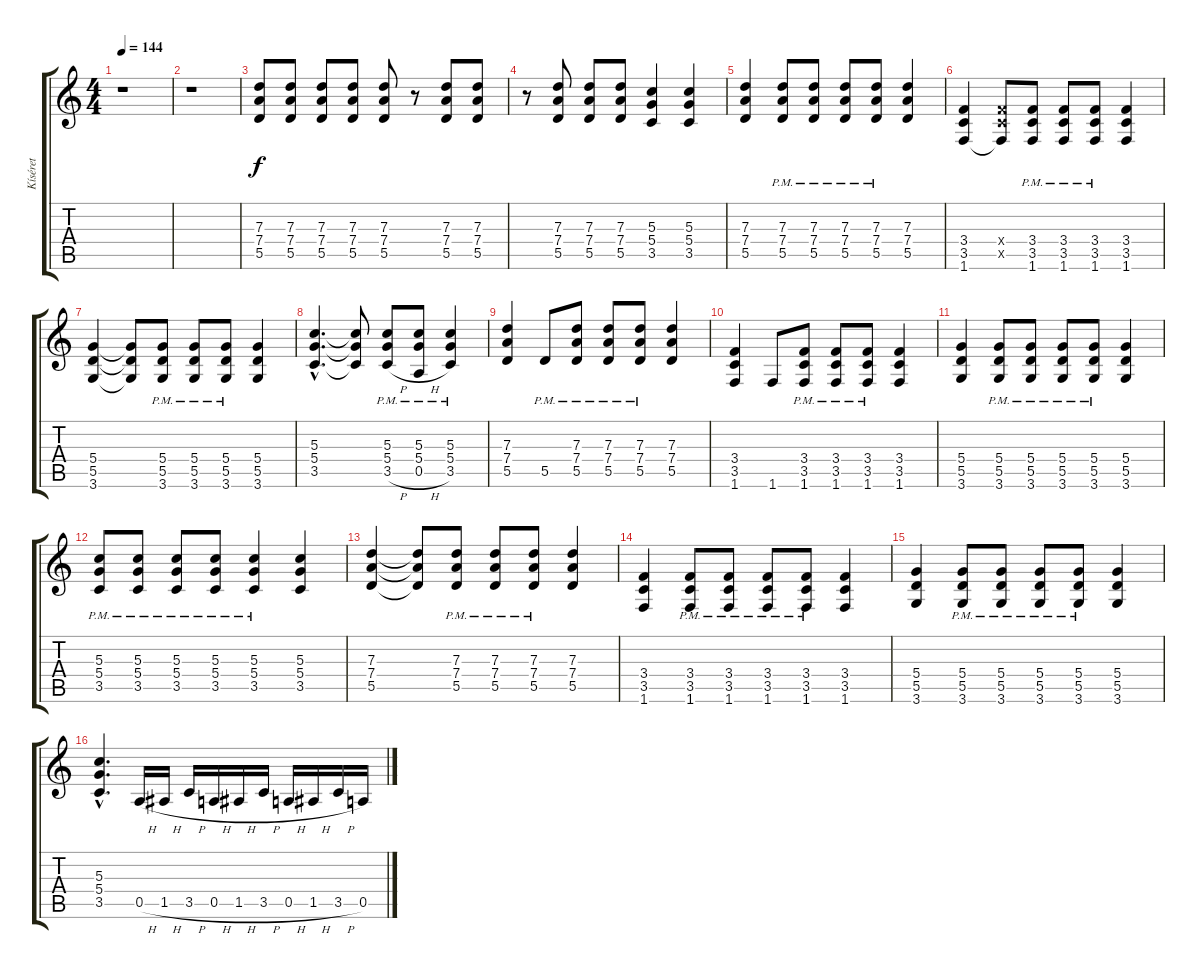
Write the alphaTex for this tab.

\track ("Kíséret" "Kíséret") {instrument distortionguitar}
\staff {score tabs}
\tuning (E4 B3 G3 D3 A2 E2) {hide}
\ts (4 4)
\tempo 144
\clef g2
\ks c
r.1{dy f} |
r.1 |
(7.3 7.4 5.5).8{instrument distortionguitar} (7.3 7.4 5.5).8 (7.3 7.4 5.5).8 (7.3 7.4 5.5).8 (7.3 7.4 5.5).8 r.8 (7.3 7.4 5.5).8 (7.3 7.4 5.5).8 |
r.8 (7.3 7.4 5.5).8 (7.3 7.4 5.5).8 (7.3 7.4 5.5).8 (5.3 5.4 3.5).4 (5.3 5.4 3.5).4 |
(7.3 7.4 5.5).4 (7.3{pm} 7.4{pm} 5.5{pm}).8 (7.3{pm} 7.4{pm} 5.5{pm}).8 (7.3{pm} 7.4{pm} 5.5{pm}).8 (7.3{pm} 7.4{pm} 5.5{pm}).8 (7.3 7.4 5.5).4 |
(3.4 3.5 1.6).4 (3.4{x} 3.5{x} 1.6{t}).8 (3.4{pm} 3.5{pm} 1.6{pm}).8 (3.4{pm} 3.5{pm} 1.6{pm}).8 (3.4{pm} 3.5{pm} 1.6{pm}).8 (3.4 3.5 1.6).4 |
(5.4 5.5 3.6).4 (5.4{t} 5.5{t} 3.6{t}).8 (5.4{pm} 5.5{pm} 3.6{pm}).8 (5.4{pm} 5.5{pm} 3.6{pm}).8 (5.4{pm} 5.5{pm} 3.6{pm}).8 (5.4 5.5 3.6).4 |
(5.3{hac} 5.4{hac} 3.5{hac}).4{d} (5.3{t} 5.4{t} 3.5{t}).8 (5.3{pm} 5.4{pm} 3.5{h}).8 (5.3{pm} 5.4{pm} 0.5{h}).8 (5.3{pm} 5.4{pm} 3.5).4 |
(7.3 7.4 5.5).4 5.5{pm}.8 (7.3 7.4{pm} 5.5{pm}).8 (7.3{pm} 7.4{pm} 5.5{pm}).8 (7.3{pm} 7.4{pm} 5.5{pm}).8 (7.3 7.4 5.5).4 |
(3.4 3.5 1.6).4 1.6.8 (3.4{pm} 3.5{pm} 1.6{pm}).8 (3.4{pm} 3.5{pm} 1.6{pm}).8 (3.4{pm} 3.5{pm} 1.6{pm}).8 (3.4 3.5 1.6).4 |
(5.4 5.5 3.6).4 (5.4{pm} 5.5{pm} 3.6{pm}).8 (5.4{pm} 5.5{pm} 3.6{pm}).8 (5.4{pm} 5.5{pm} 3.6{pm}).8 (5.4{pm} 5.5{pm} 3.6{pm}).8 (5.4 5.5 3.6).4 |
(5.3{pm} 5.4{pm} 3.5{pm}).8 (5.3{pm} 5.4{pm} 3.5{pm}).8 (5.3{pm} 5.4{pm} 3.5{pm}).8 (5.3{pm} 5.4{pm} 3.5).8 (5.3{pm} 5.4{pm} 3.5).4 (5.3 5.4 3.5).4 |
(7.3 7.4 5.5).4 (7.3{t} 7.4{t} 5.5{t}).8 (7.3{pm} 7.4{pm} 5.5{pm}).8 (7.3{pm} 7.4{pm} 5.5{pm}).8 (7.3{pm} 7.4{pm} 5.5{pm}).8 (7.3 7.4 5.5).4 |
(3.4 3.5 1.6).4 (3.4{pm} 3.5{pm} 1.6{pm}).8 (3.4{pm} 3.5{pm} 1.6{pm}).8 (3.4{pm} 3.5{pm} 1.6{pm}).8 (3.4{pm} 3.5{pm} 1.6{pm}).8 (3.4 3.5 1.6).4 |
(5.4 5.5 3.6).4 (5.4{pm} 5.5{pm} 3.6{pm}).8 (5.4{pm} 5.5{pm} 3.6{pm}).8 (5.4{pm} 5.5{pm} 3.6{pm}).8 (5.4{pm} 5.5{pm} 3.6{pm}).8 (5.4 5.5 3.6).4 |
(5.3{hac} 5.4{hac} 3.5{hac}).4{d} 0.5{h}.16 1.5{h}.16 3.5{h}.16 0.5{h}.16 1.5{h}.16 3.5{h}.16 0.5{h}.16 1.5{h}.16 3.5{h}.16 0.5.16
